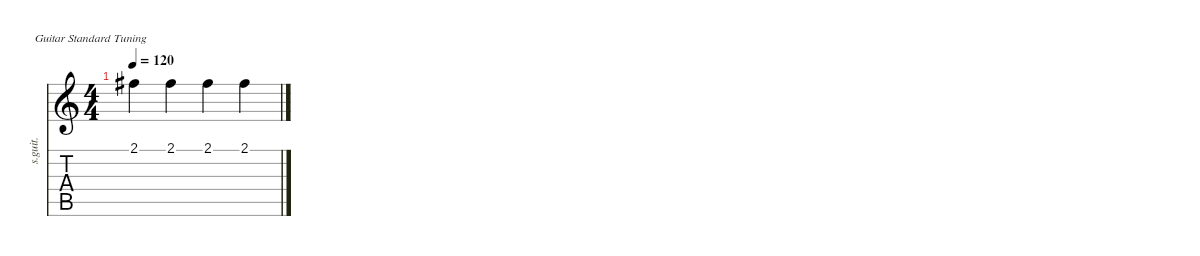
\defaultSystemsLayout 4
\hideDynamics
\bracketExtendMode nobrackets
\otherSystemsTrackNameOrientation horizontal
\track ("Steel Guitar" "s.guit.") {instrument acousticguitarsteel}
\staff {score tabs}
\tuning (E4 B3 G3 D3 A2 E2)
\ts (4 4)
\tempo 120
\clef g2
\ks c
2.1{acc #}.4{dy mf instrument acousticguitarsteel beam Down} 2.1{acc #}.4{beam Down} 2.1{acc #}.4{beam Down} 2.1{acc #}.4{beam Down}
